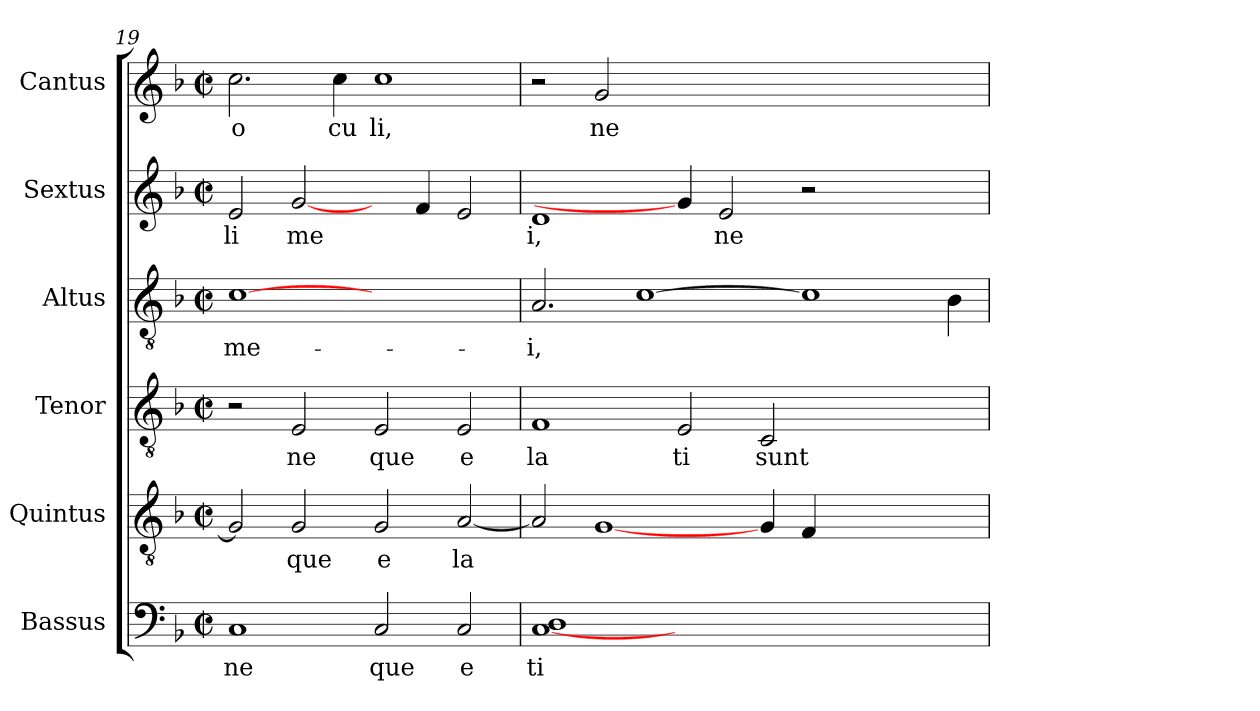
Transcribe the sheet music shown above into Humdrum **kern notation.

**kern	**text	**kern	**text	**kern	**text	**kern	**text	**kern	**text	**kern	**text
*part6	*part6	*part5	*part5	*part4	*part4	*part3	*part3	*part2	*part2	*part1	*part1
*staff6	*staff6	*staff5	*staff5	*staff4	*staff4	*staff3	*staff3	*staff2	*staff2	*staff1	*staff1
*I"Bassus	*	*I"Quintus	*	*I"Tenor	*	*I"Altus	*	*I"Sextus	*	*I"Cantus	*
*clefF4	*	*clefGv2	*	*clefGv2	*	*clefGv2	*	*clefG2	*	*clefG2	*
*k[b-]	*	*k[b-]	*	*k[b-]	*	*k[b-]	*	*k[b-]	*	*k[b-]	*
*F:	*	*F:	*	*F:	*	*F:	*	*F:	*	*F:	*
*M2/2	*	*M2/2	*	*M2/2	*	*M2/2	*	*M2/2	*	*M2/2	*
*met(c|)	*	*met(c|)	*	*met(c|)	*	*met(c|)	*	*met(c|)	*	*met(c|)	*
=19	=19	=19	=19	=19	=19	=19	=19	=19	=19	=19	=19
!	!LO:LY:b:cj	!	!	!	!	!	!LO:LY:b:cj	!	!LO:LY:b:cj	!	!LO:LY:b:cj
1C	ne	2G/]	.	2r	.	[1c	me-	2e/	li	2.cc\	o
!	!	!	!LO:LY:b:cj	!	!LO:LY:b:cj	!	!	!	!LO:LY:b	!	!
.	.	2G/	que	2E/	ne	.	.	[2g/	me	.	.
!	!	!	!	!	!	!	!	!	!	!	!LO:LY:b:cj
.	.	.	.	.	.	.	.	.	.	4cc\	cu
!	!LO:LY:b:cj	!	!LO:LY:b:cj	!	!LO:LY:b:cj	!	!	!	!	!	!LO:LY:b:cj
2C/	que	2G/	e	2E/	que	1ryy	.	4ryy	.	1cc	li,
.	.	.	.	.	.	.	.	4f/	.	.	.
!	!LO:LY:b:cj	!	!LO:LY:b:cj	!	!LO:LY:b:cj	!	!	!	!	!	!
2C/	e	[<2A/	la	2E/	e	.	.	2e/	.	.	.
=20	=20	=20	=20	=20	=20	=20	=20	=20	=20	=20	=20
!	!LO:LY:b:cj	!	!	!	!LO:LY:b:cj	!	!LO:LY:b:cj	!	!LO:LY:b:cj	!	!
1D [<1C	ti	2A/]	.	1F	la	2.A/	-i,	1d	i,	2r	.
!	!	!	!	!	!	!	!	!	!	!	!LO:LY:b:cj
.	.	[<1G	.	.	.	.	.	.	.	2g/	ne
.	.	.	.	.	.	[>1c	.	.	.	.	.
!	!	!	!	!	!LO:LY:b:cj	!	!	!	!	!	!
0ryy	.	.	.	2E/	ti	.	.	4g/]	.	0ryy	.
!	!	!	!	!	!	!	!	!	!LO:LY:b:cj	!	!
.	.	.	.	.	.	.	.	2e/	ne	.	.
!	!	!	!	!	!LO:LY:b:cj	!	!	!	!	!	!
.	.	4G/	.	2C/	sunt	.	.	.	.	.	.
.	.	4F/	.	.	.	1c]	.	2r	.	.	.
.	.	1ryy	.	1ryy	.	.	.	.	.	.	.
.	.	.	.	.	.	.	.	2.ryy	.	.	.
.	.	.	.	.	.	4B-\	.	.	.	.	.
=	=	=	=	=	=	=	=	=	=	=	=
*-	*-	*-	*-	*-	*-	*-	*-	*-	*-	*-	*-
